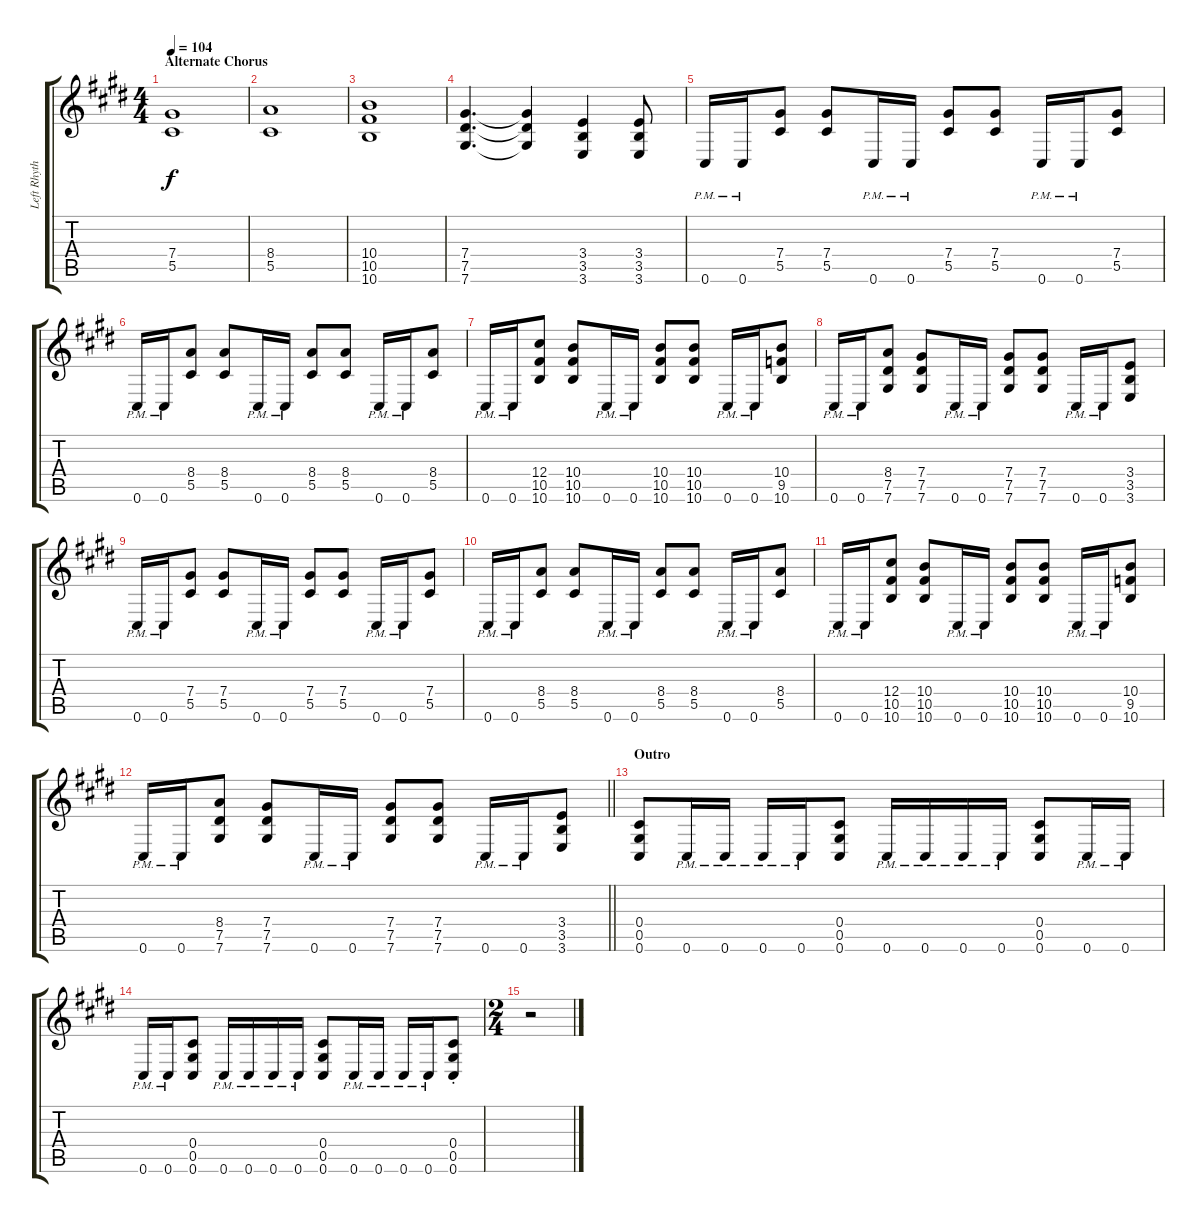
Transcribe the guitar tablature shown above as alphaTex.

\track ("Left Rhythm Guitar" "Left Rhyth") {instrument overdrivenguitar}
\staff {score tabs}
\tuning (Eb4 Bb3 Gb3 Db3 Ab2 Db2) {hide}
\ts (4 4)
\section ("" "Alternate Chorus")
\tempo 104
\clef g2
\ks e
(7.4 5.5).1{dy f} |
(8.4 5.5).1 |
(10.4 10.5 10.6).1 |
(7.4 7.5 7.6).4{d} (7.4{t} 7.5{t} 7.6{t}).4 (3.4 3.5 3.6).4 (3.4 3.5 3.6).8 |
0.6{pm}.16 0.6{pm}.16 (7.4 5.5).8 (7.4 5.5).8 0.6{pm}.16 0.6{pm}.16 (7.4 5.5).8 (7.4 5.5).8 0.6{pm}.16 0.6{pm}.16 (7.4 5.5).8 |
0.6{pm}.16 0.6{pm}.16 (8.4 5.5).8 (8.4 5.5).8 0.6{pm}.16 0.6{pm}.16 (8.4 5.5).8 (8.4 5.5).8 0.6{pm}.16 0.6{pm}.16 (8.4 5.5).8 |
0.6{pm}.16 0.6{pm}.16 (12.4 10.5 10.6).8 (10.4 10.5 10.6).8 0.6{pm}.16 0.6{pm}.16 (10.4 10.5 10.6).8 (10.4 10.5 10.6).8 0.6{pm}.16 0.6{pm}.16 (10.4 9.5 10.6).8 |
0.6{pm}.16 0.6{pm}.16 (8.4 7.5 7.6).8 (7.4 7.5 7.6).8 0.6{pm}.16 0.6{pm}.16 (7.4 7.5 7.6).8 (7.4 7.5 7.6).8 0.6{pm}.16 0.6{pm}.16 (3.4 3.5 3.6).8 |
0.6{pm}.16 0.6{pm}.16 (7.4 5.5).8 (7.4 5.5).8 0.6{pm}.16 0.6{pm}.16 (7.4 5.5).8 (7.4 5.5).8 0.6{pm}.16 0.6{pm}.16 (7.4 5.5).8 |
0.6{pm}.16 0.6{pm}.16 (8.4 5.5).8 (8.4 5.5).8 0.6{pm}.16 0.6{pm}.16 (8.4 5.5).8 (8.4 5.5).8 0.6{pm}.16 0.6{pm}.16 (8.4 5.5).8 |
0.6{pm}.16 0.6{pm}.16 (12.4 10.5 10.6).8 (10.4 10.5 10.6).8 0.6{pm}.16 0.6{pm}.16 (10.4 10.5 10.6).8 (10.4 10.5 10.6).8 0.6{pm}.16 0.6{pm}.16 (10.4 9.5 10.6).8 |
\barLineRight lightlight
0.6{pm}.16 0.6{pm}.16 (8.4 7.5 7.6).8 (7.4 7.5 7.6).8 0.6{pm}.16 0.6{pm}.16 (7.4 7.5 7.6).8 (7.4 7.5 7.6).8 0.6{pm}.16 0.6{pm}.16 (3.4 3.5 3.6).8 |
\section ("" "Outro")
(0.4 0.5 0.6).8 0.6{pm}.16 0.6{pm}.16 0.6{pm}.16 0.6{pm}.16 (0.4 0.5 0.6).8 0.6{pm}.16 0.6{pm}.16 0.6{pm}.16 0.6{pm}.16 (0.4 0.5 0.6).8 0.6{pm}.16 0.6{pm}.16 |
0.6{pm}.16 0.6{pm}.16 (0.4 0.5 0.6).8 0.6{pm}.16 0.6{pm}.16 0.6{pm}.16 0.6{pm}.16 (0.4 0.5 0.6).8 0.6{pm}.16 0.6{pm}.16 0.6{pm}.16 0.6{pm}.16 (0.4{st} 0.5{st} 0.6{st}).8 |
\ts (2 4)
r.2
